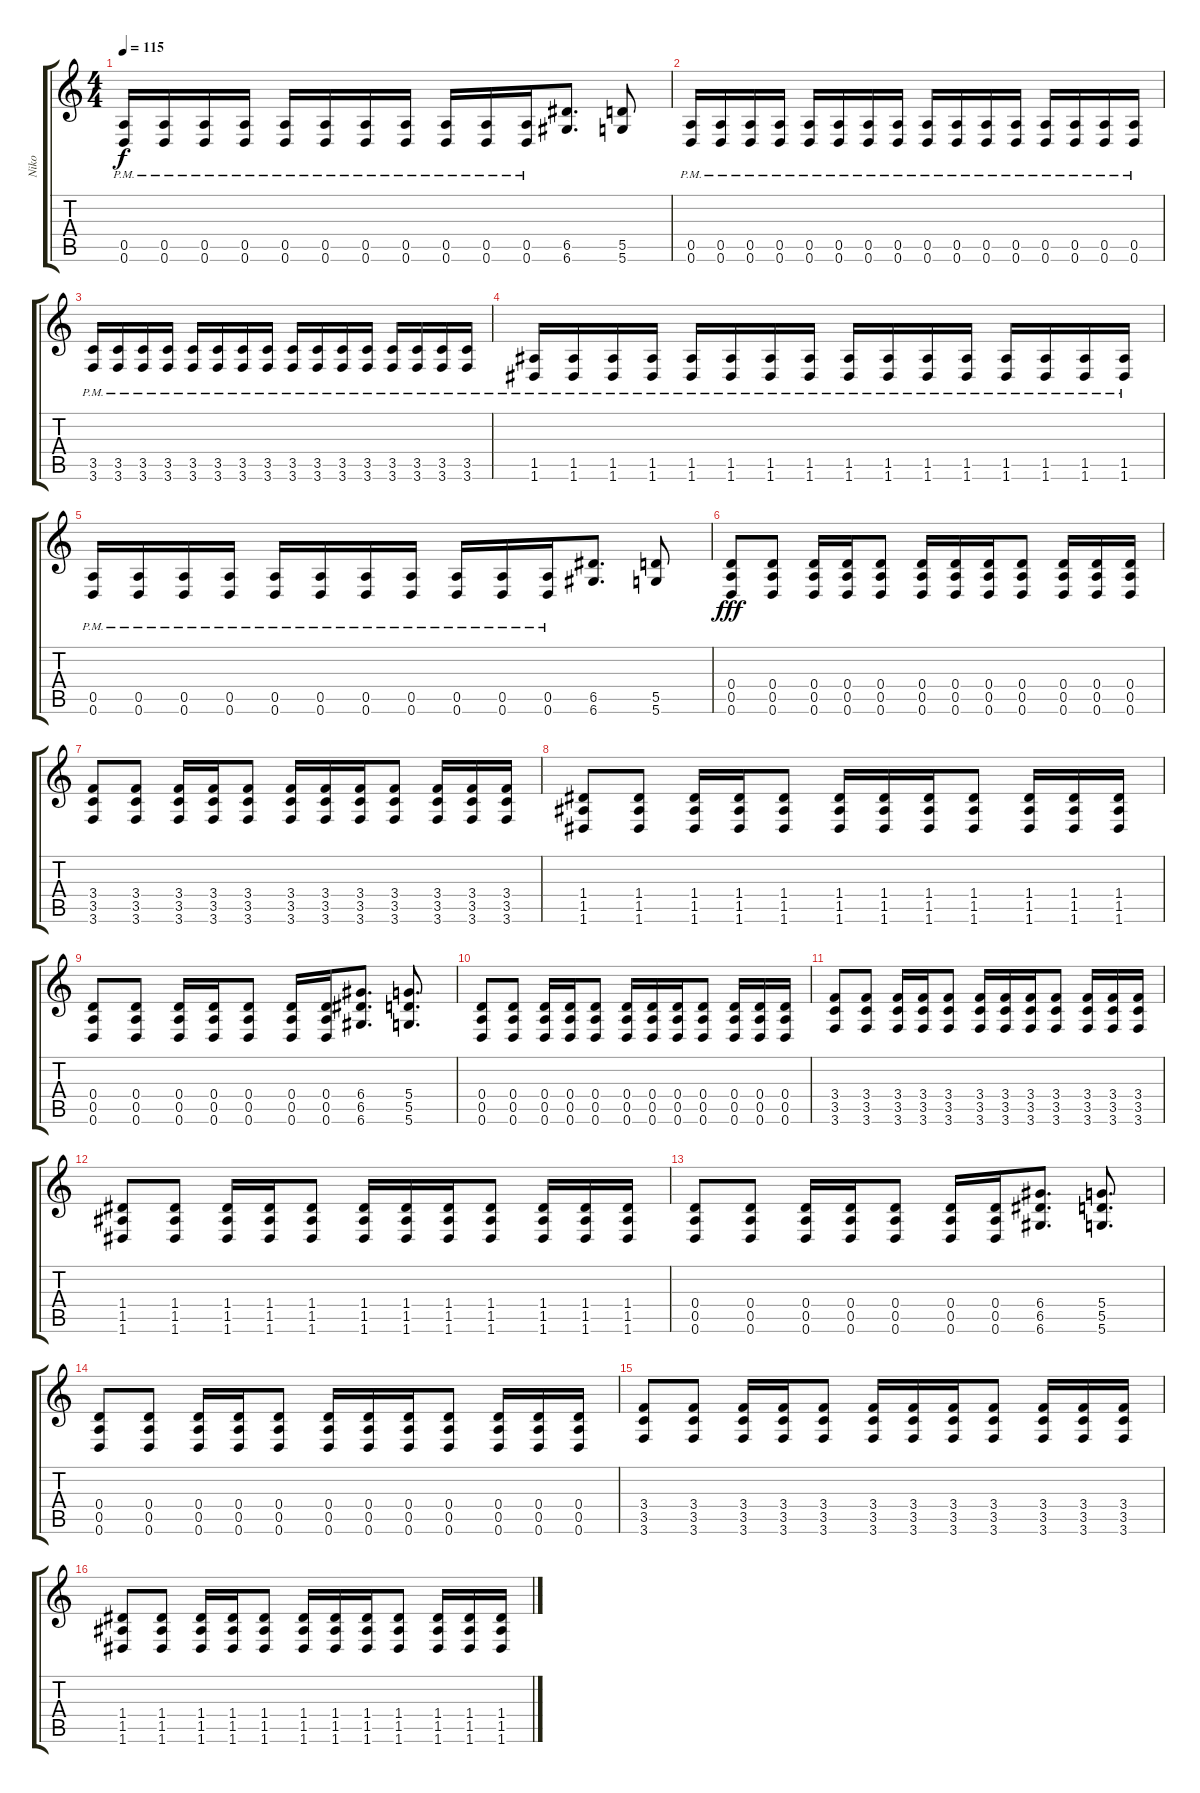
\track ("Niko" "Niko") {instrument distortionguitar}
\staff {score tabs}
\tuning (E4 B3 G3 D3 A2 D2) {hide}
\ts (4 4)
\tempo 115
\clef g2
\ks c
(0.5{pm} 0.6{pm}).16{dy f} (0.5{pm} 0.6{pm}).16 (0.5{pm} 0.6{pm}).16 (0.5{pm} 0.6{pm}).16 (0.5{pm} 0.6{pm}).16 (0.5{pm} 0.6{pm}).16 (0.5{pm} 0.6{pm}).16 (0.5{pm} 0.6{pm}).16 (0.5{pm} 0.6{pm}).16 (0.5{pm} 0.6{pm}).16 (0.5{pm} 0.6{pm}).16 (6.5 6.6).8{d} (5.5 5.6).8 |
(0.5{pm} 0.6{pm}).16 (0.5{pm} 0.6{pm}).16 (0.5{pm} 0.6{pm}).16 (0.5{pm} 0.6{pm}).16 (0.5{pm} 0.6{pm}).16 (0.5{pm} 0.6{pm}).16 (0.5{pm} 0.6{pm}).16 (0.5{pm} 0.6{pm}).16 (0.5{pm} 0.6{pm}).16 (0.5{pm} 0.6{pm}).16 (0.5{pm} 0.6{pm}).16 (0.5{pm} 0.6{pm}).16 (0.5{pm} 0.6{pm}).16 (0.5{pm} 0.6{pm}).16 (0.5{pm} 0.6{pm}).16 (0.5{pm} 0.6{pm}).16 |
(3.5{pm} 3.6{pm}).16 (3.5{pm} 3.6{pm}).16 (3.5{pm} 3.6{pm}).16 (3.5{pm} 3.6{pm}).16 (3.5{pm} 3.6{pm}).16 (3.5{pm} 3.6{pm}).16 (3.5{pm} 3.6{pm}).16 (3.5{pm} 3.6{pm}).16 (3.5{pm} 3.6{pm}).16 (3.5{pm} 3.6{pm}).16 (3.5{pm} 3.6{pm}).16 (3.5{pm} 3.6{pm}).16 (3.5{pm} 3.6{pm}).16 (3.5{pm} 3.6{pm}).16 (3.5{pm} 3.6{pm}).16 (3.5{pm} 3.6{pm}).16 |
(1.5{pm} 1.6{pm}).16 (1.5{pm} 1.6{pm}).16 (1.5{pm} 1.6{pm}).16 (1.5{pm} 1.6{pm}).16 (1.5{pm} 1.6{pm}).16 (1.5{pm} 1.6{pm}).16 (1.5{pm} 1.6{pm}).16 (1.5{pm} 1.6{pm}).16 (1.5{pm} 1.6{pm}).16 (1.5{pm} 1.6{pm}).16 (1.5{pm} 1.6{pm}).16 (1.5{pm} 1.6{pm}).16 (1.5{pm} 1.6{pm}).16 (1.5{pm} 1.6{pm}).16 (1.5{pm} 1.6{pm}).16 (1.5{pm} 1.6{pm}).16 |
(0.5{pm} 0.6{pm}).16 (0.5{pm} 0.6{pm}).16 (0.5{pm} 0.6{pm}).16 (0.5{pm} 0.6{pm}).16 (0.5{pm} 0.6{pm}).16 (0.5{pm} 0.6{pm}).16 (0.5{pm} 0.6{pm}).16 (0.5{pm} 0.6{pm}).16 (0.5{pm} 0.6{pm}).16 (0.5{pm} 0.6{pm}).16 (0.5{pm} 0.6{pm}).16 (6.5 6.6).8{d} (5.5 5.6).8 |
(0.4 0.5 0.6).8{dy fff} (0.4 0.5 0.6).8 (0.4 0.5 0.6).16 (0.4 0.5 0.6).16 (0.4 0.5 0.6).8 (0.4 0.5 0.6).16 (0.4 0.5 0.6).16 (0.4 0.5 0.6).16 (0.4 0.5 0.6).8 (0.4 0.5 0.6).16 (0.4 0.5 0.6).16 (0.4 0.5 0.6).16 |
(3.4 3.5 3.6).8 (3.4 3.5 3.6).8 (3.4 3.5 3.6).16 (3.4 3.5 3.6).16 (3.4 3.5 3.6).8 (3.4 3.5 3.6).16 (3.4 3.5 3.6).16 (3.4 3.5 3.6).16 (3.4 3.5 3.6).8 (3.4 3.5 3.6).16 (3.4 3.5 3.6).16 (3.4 3.5 3.6).16 |
(1.4 1.5 1.6).8 (1.4 1.5 1.6).8 (1.4 1.5 1.6).16 (1.4 1.5 1.6).16 (1.4 1.5 1.6).8 (1.4 1.5 1.6).16 (1.4 1.5 1.6).16 (1.4 1.5 1.6).16 (1.4 1.5 1.6).8 (1.4 1.5 1.6).16 (1.4 1.5 1.6).16 (1.4 1.5 1.6).16 |
(0.4 0.5 0.6).8 (0.4 0.5 0.6).8 (0.4 0.5 0.6).16 (0.4 0.5 0.6).16 (0.4 0.5 0.6).8 (0.4 0.5 0.6).16 (0.4 0.5 0.6).16 (6.4 6.5 6.6).8{d} (5.4 5.5 5.6).8{d} |
(0.4 0.5 0.6).8 (0.4 0.5 0.6).8 (0.4 0.5 0.6).16 (0.4 0.5 0.6).16 (0.4 0.5 0.6).8 (0.4 0.5 0.6).16 (0.4 0.5 0.6).16 (0.4 0.5 0.6).16 (0.4 0.5 0.6).8 (0.4 0.5 0.6).16 (0.4 0.5 0.6).16 (0.4 0.5 0.6).16 |
(3.4 3.5 3.6).8 (3.4 3.5 3.6).8 (3.4 3.5 3.6).16 (3.4 3.5 3.6).16 (3.4 3.5 3.6).8 (3.4 3.5 3.6).16 (3.4 3.5 3.6).16 (3.4 3.5 3.6).16 (3.4 3.5 3.6).8 (3.4 3.5 3.6).16 (3.4 3.5 3.6).16 (3.4 3.5 3.6).16 |
(1.4 1.5 1.6).8 (1.4 1.5 1.6).8 (1.4 1.5 1.6).16 (1.4 1.5 1.6).16 (1.4 1.5 1.6).8 (1.4 1.5 1.6).16 (1.4 1.5 1.6).16 (1.4 1.5 1.6).16 (1.4 1.5 1.6).8 (1.4 1.5 1.6).16 (1.4 1.5 1.6).16 (1.4 1.5 1.6).16 |
(0.4 0.5 0.6).8 (0.4 0.5 0.6).8 (0.4 0.5 0.6).16 (0.4 0.5 0.6).16 (0.4 0.5 0.6).8 (0.4 0.5 0.6).16 (0.4 0.5 0.6).16 (6.4 6.5 6.6).8{d} (5.4 5.5 5.6).8{d} |
(0.4 0.5 0.6).8 (0.4 0.5 0.6).8 (0.4 0.5 0.6).16 (0.4 0.5 0.6).16 (0.4 0.5 0.6).8 (0.4 0.5 0.6).16 (0.4 0.5 0.6).16 (0.4 0.5 0.6).16 (0.4 0.5 0.6).8 (0.4 0.5 0.6).16 (0.4 0.5 0.6).16 (0.4 0.5 0.6).16 |
(3.4 3.5 3.6).8 (3.4 3.5 3.6).8 (3.4 3.5 3.6).16 (3.4 3.5 3.6).16 (3.4 3.5 3.6).8 (3.4 3.5 3.6).16 (3.4 3.5 3.6).16 (3.4 3.5 3.6).16 (3.4 3.5 3.6).8 (3.4 3.5 3.6).16 (3.4 3.5 3.6).16 (3.4 3.5 3.6).16 |
(1.4 1.5 1.6).8 (1.4 1.5 1.6).8 (1.4 1.5 1.6).16 (1.4 1.5 1.6).16 (1.4 1.5 1.6).8 (1.4 1.5 1.6).16 (1.4 1.5 1.6).16 (1.4 1.5 1.6).16 (1.4 1.5 1.6).8 (1.4 1.5 1.6).16 (1.4 1.5 1.6).16 (1.4 1.5 1.6).16
